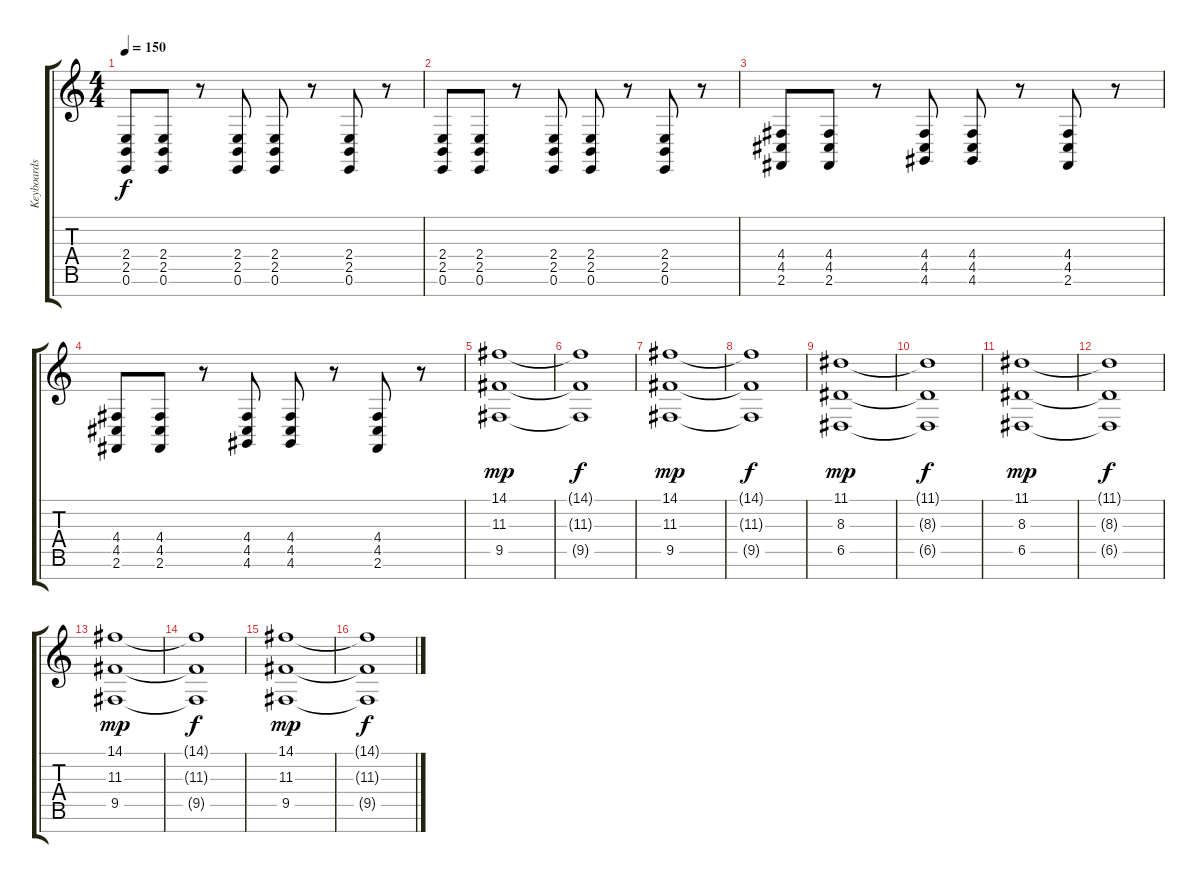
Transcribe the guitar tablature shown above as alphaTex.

\track ("Keyboards" "Keyboards") {instrument brasssection}
\staff {score tabs}
\tuning (E4 B3 G3 D3 A2 E2 B1) {hide}
\ts (4 4)
\tempo 150
\clef g2
\ks c
(2.4 2.5 0.6).8{dy f} (2.4 2.5 0.6).8 r.8 (2.4 2.5 0.6).8 (2.4 2.5 0.6).8 r.8 (2.4 2.5 0.6).8 r.8 |
(2.4 2.5 0.6).8 (2.4 2.5 0.6).8 r.8 (2.4 2.5 0.6).8 (2.4 2.5 0.6).8 r.8 (2.4 2.5 0.6).8 r.8 |
(4.4 4.5 2.6).8 (4.4 4.5 2.6).8 r.8 (4.4 4.5 4.6).8 (4.4 4.5 4.6).8 r.8 (4.4 4.5 2.6).8 r.8 |
(4.4 4.5 2.6).8 (4.4 4.5 2.6).8 r.8 (4.4 4.5 4.6).8 (4.4 4.5 4.6).8 r.8 (4.4 4.5 2.6).8 r.8 |
(14.1 11.3 9.5).1{dy mp} |
(14.1{t} 11.3{t} 9.5{t}).1{dy f} |
(14.1 11.3 9.5).1{dy mp} |
(14.1{t} 11.3{t} 9.5{t}).1{dy f} |
(11.1 8.3 6.5).1{dy mp} |
(11.1{t} 8.3{t} 6.5{t}).1{dy f} |
(11.1 8.3 6.5).1{dy mp} |
(11.1{t} 8.3{t} 6.5{t}).1{dy f} |
(14.1 11.3 9.5).1{dy mp} |
(14.1{t} 11.3{t} 9.5{t}).1{dy f} |
(14.1 11.3 9.5).1{dy mp} |
(14.1{t} 11.3{t} 9.5{t}).1{dy f}
